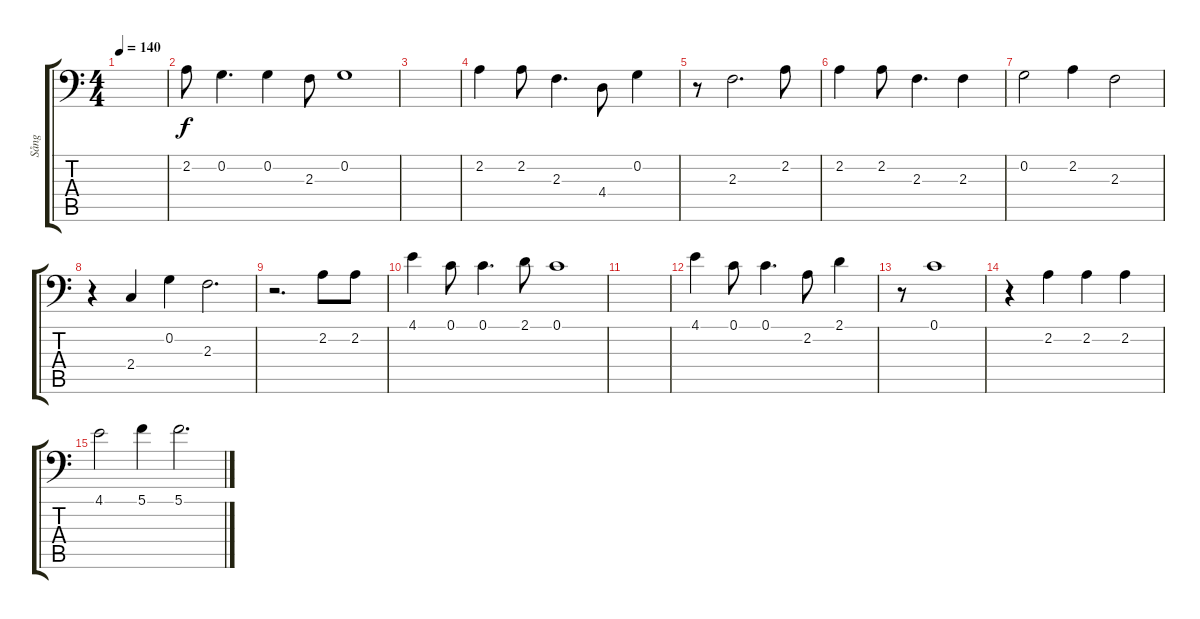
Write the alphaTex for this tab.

\track ("Sång" "Sång") {instrument harmonica}
\staff {score tabs}
\tuning (C4 G3 Eb3 Bb2 F2 Bb1) {hide}
\ts (4 4)
\tempo 140
\clef f4
\ks c
|
2.2.8 0.2.4{d} 0.2.4 2.3.8 0.2.1 |
|
2.2.4 2.2.8 2.3.4{d} 4.4.8 0.2.4 |
r.8 2.3.2{d} 2.2.8 |
2.2.4 2.2.8 2.3.4{d} 2.3.4 |
0.2.2 2.2.4 2.3.2 |
r.4 2.4.4 0.2.4 2.3.2{d} |
r.2{d} 2.2.8 2.2.8 |
4.1.4 0.1.8 0.1.4{d} 2.1.8 0.1.1 |
|
4.1.4 0.1.8 0.1.4{d} 2.2.8 2.1.4 |
r.8 0.1.1 |
r.4 2.2.4 2.2.4 2.2.4 |
4.1.2 5.1.4 5.1.2{d}
